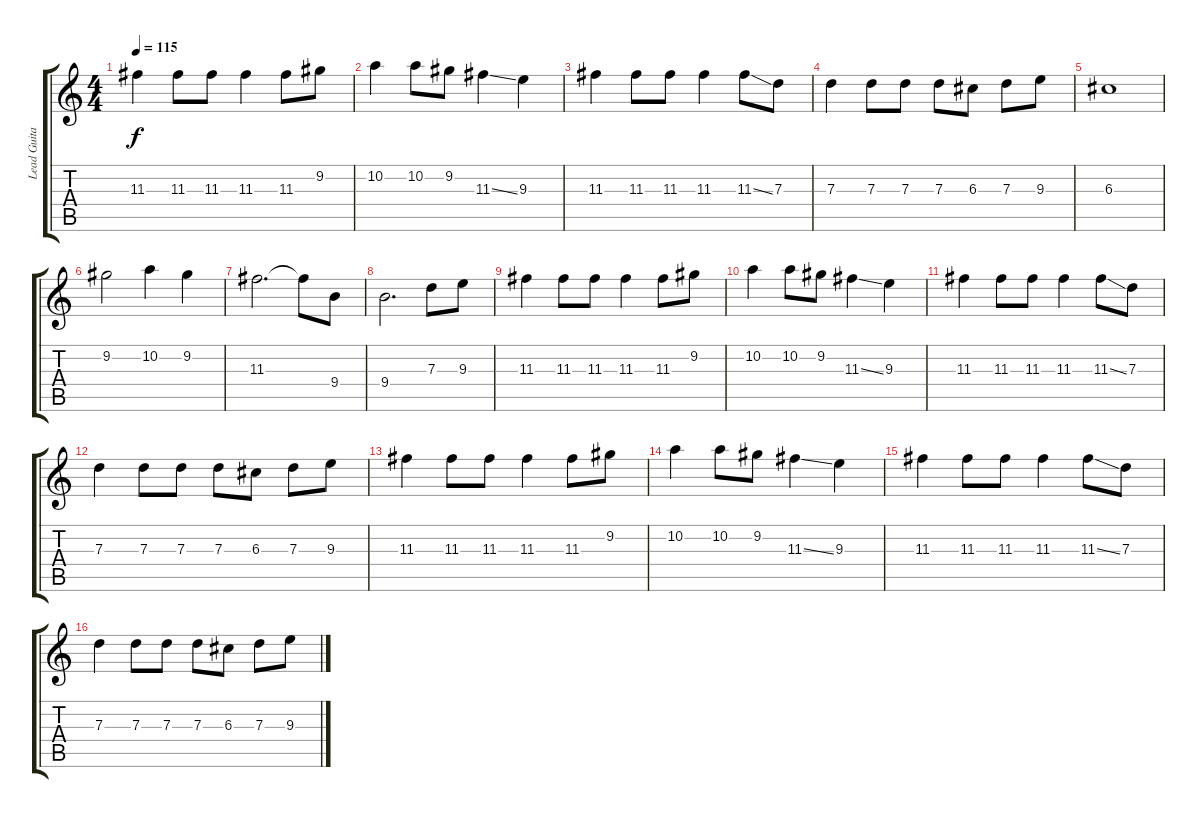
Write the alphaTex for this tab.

\track ("Lead Guitar" "Lead Guita") {instrument overdrivenguitar}
\staff {score tabs}
\tuning (E4 B3 G3 D3 A2 E2) {hide}
\ts (4 4)
\tempo 115
\clef g2
\ks c
11.3.4{dy f} 11.3.8 11.3.8 11.3.4 11.3.8 9.2.8 |
10.2.4 10.2.8 9.2.8 11.3{ss}.4 9.3.4 |
11.3.4 11.3.8 11.3.8 11.3.4 11.3{ss}.8 7.3.8 |
7.3.4 7.3.8 7.3.8 7.3.8 6.3.8 7.3.8 9.3.8 |
6.3.1 |
9.2.2 10.2.4 9.2.4 |
11.3.2{d} 11.3{t}.8 9.4.8 |
9.4.2{d} 7.3.8 9.3.8 |
11.3.4 11.3.8 11.3.8 11.3.4 11.3.8 9.2.8 |
10.2.4 10.2.8 9.2.8 11.3{ss}.4 9.3.4 |
11.3.4 11.3.8 11.3.8 11.3.4 11.3{ss}.8 7.3.8 |
7.3.4 7.3.8 7.3.8 7.3.8 6.3.8 7.3.8 9.3.8 |
11.3.4 11.3.8 11.3.8 11.3.4 11.3.8 9.2.8 |
10.2.4 10.2.8 9.2.8 11.3{ss}.4 9.3.4 |
11.3.4 11.3.8 11.3.8 11.3.4 11.3{ss}.8 7.3.8 |
7.3.4 7.3.8 7.3.8 7.3.8 6.3.8 7.3.8 9.3.8
